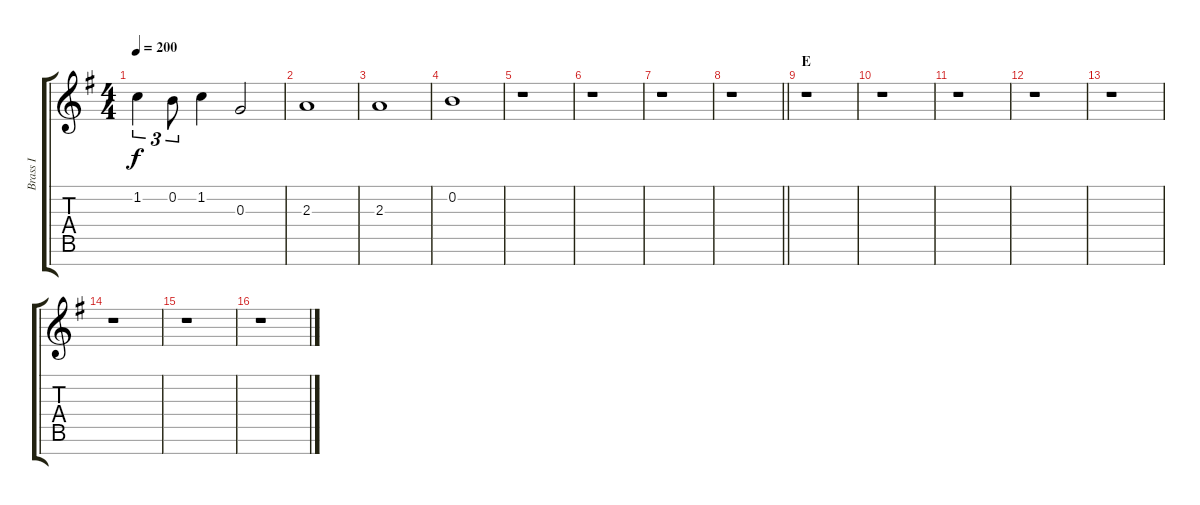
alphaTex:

\track ("Brass I" "Brass I") {instrument trumpet}
\staff {score tabs}
\tuning (E5 B4 G4 D4 A3 E3 B2) {hide}
\ts (4 4)
\tempo 200
\clef g2
\ks g
1.2.4{tu (3 2) dy f} 0.2.8{tu (3 2)} 1.2.4 0.3.2 |
2.3.1 |
2.3.1 |
0.2.1 |
r.1 |
r.1 |
r.1 |
\barLineRight lightlight
r.1 |
\section ("" "E")
r.1 |
r.1 |
r.1 |
r.1 |
r.1 |
r.1 |
r.1 |
r.1
